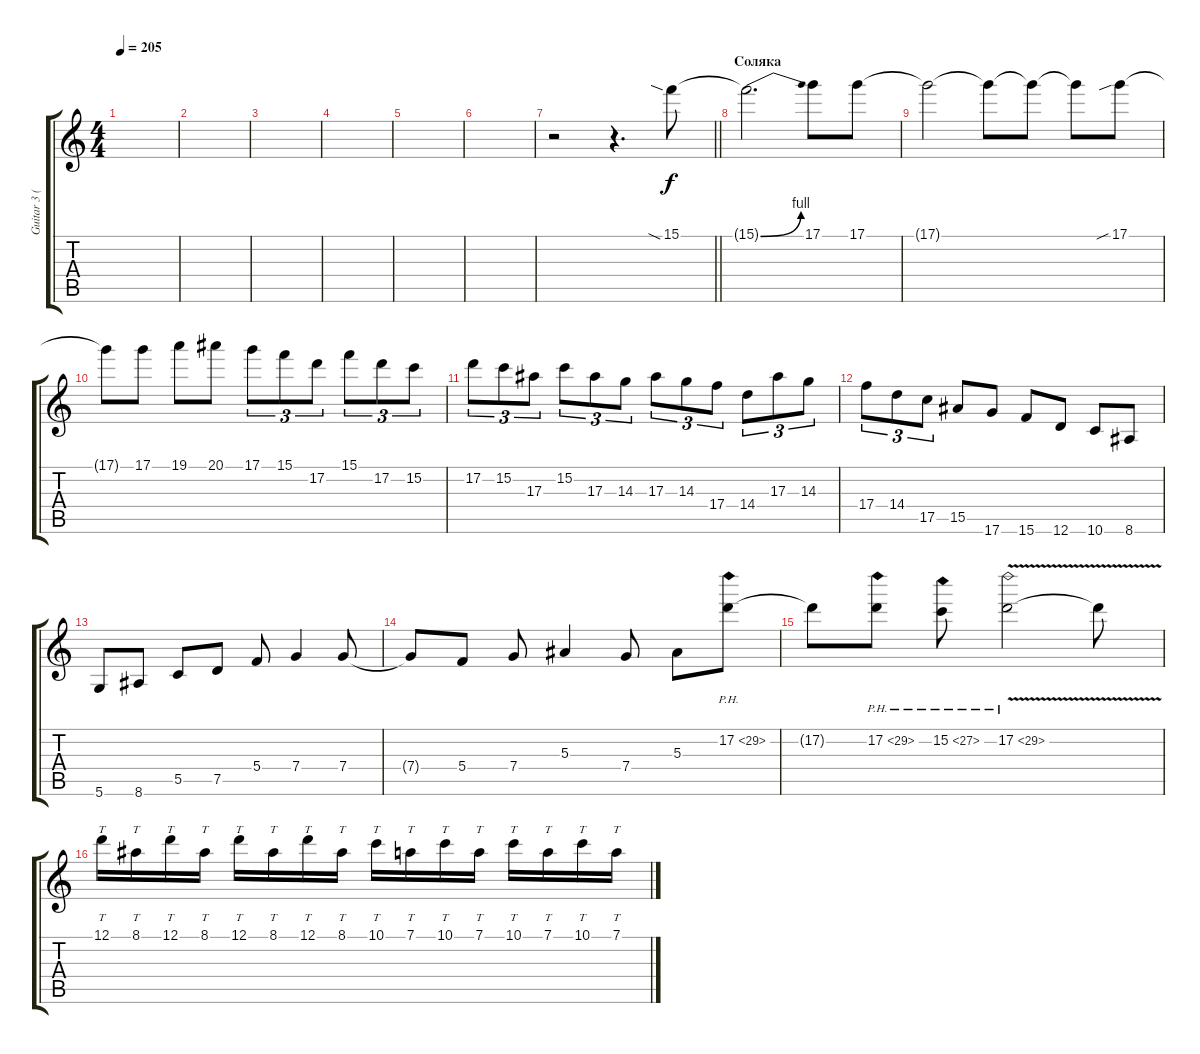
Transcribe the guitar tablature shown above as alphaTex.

\track ("Guitar 3 (solo)" "Guitar 3 (") {instrument overdrivenguitar}
\staff {score tabs}
\tuning (D4 A3 F3 C3 G2 D2) {hide}
\ts (4 4)
\tempo 205
\clef g2
\ks c
|
|
|
|
|
|
\barLineRight lightlight
r.2 r.4{d} 15.1{sia}.8 |
\section ("" "Соляка")
15.1{be (bend 0 0 60 4) t}.2{d} 17.1.8 17.1.8 |
17.1{t}.2 17.1{t}.8 17.1{t}.8 17.1{t}.8 17.1{sib}.8 |
17.1{t}.8 17.1.8 19.1.8 20.1.8 17.1.8{tu (3 2)} 15.1.8{tu (3 2)} 17.2.8{tu (3 2)} 15.1.8{tu (3 2)} 17.2.8{tu (3 2)} 15.2.8{tu (3 2)} |
17.2.8{tu (3 2)} 15.2.8{tu (3 2)} 17.3.8{tu (3 2)} 15.2.8{tu (3 2)} 17.3.8{tu (3 2)} 14.3.8{tu (3 2)} 17.3.8{tu (3 2)} 14.3.8{tu (3 2)} 17.4.8{tu (3 2)} 14.4.8{tu (3 2)} 17.3.8{tu (3 2)} 14.3.8{tu (3 2)} |
17.4.8{tu (3 2)} 14.4.8{tu (3 2)} 17.5.8{tu (3 2)} 15.5.8 17.6.8 15.6.8 12.6.8 10.6.8 8.6.8 |
5.6.8 8.6.8 5.5.8 7.5.8 5.4.8 7.4.4 7.4.8 |
7.4{t}.8 5.4.8 7.4.8 5.3.4 7.4.8 5.3.8 17.2{ph 12}.8 |
17.2{t}.8 17.2{ph 12}.8 15.2{ph 12}.8 17.2{ph 12 v}.2 17.2{t}.8 |
12.1.16{tt} 8.1.16{tt} 12.1.16{tt} 8.1.16{tt} 12.1.16{tt} 8.1.16{tt} 12.1.16{tt} 8.1.16{tt} 10.1.16{tt} 7.1.16{tt} 10.1.16{tt} 7.1.16{tt} 10.1.16{tt} 7.1.16{tt} 10.1.16{tt} 7.1.16{tt}
